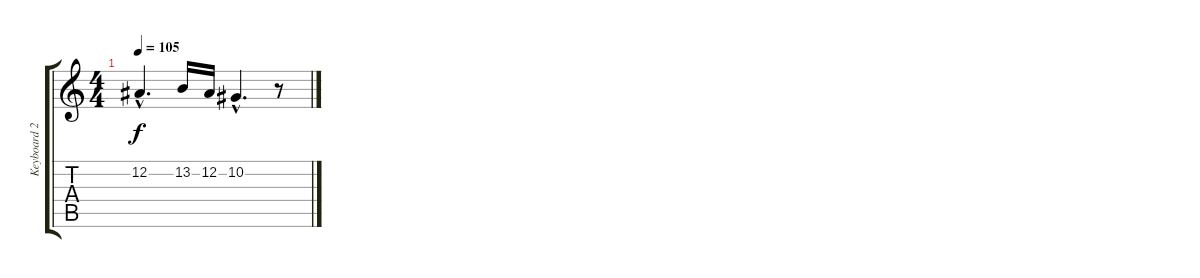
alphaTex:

\track ("Keyboard 2 - BG" "Keyboard 2") {instrument tremolostrings}
\staff {score tabs}
\tuning (Eb4 Bb3 Gb3 Db3 Ab2 Eb2) {hide}
\ts (4 4)
\tempo 105
\clef g2
\ks c
12.2{hac}.4{d dy f} 13.2.16 12.2.16 10.2{hac}.4{d} r.8
